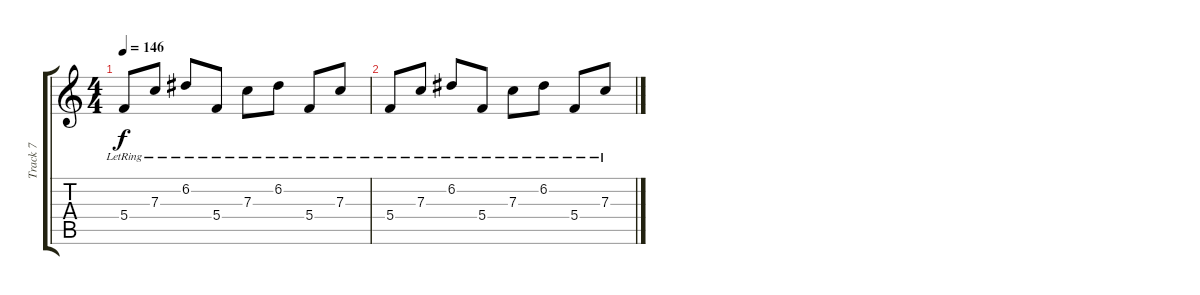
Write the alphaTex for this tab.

\track ("Track 7" "Track 7") {instrument acousticguitarsteel bank 255}
\staff {score tabs}
\tuning (D4 A3 F3 C3 G2 C2) {hide}
\ts (4 4)
\tempo 146
\clef g2
\ks c
5.4{lr}.8{dy f} 7.3{lr}.8 6.2{lr}.8 5.4{lr}.8 7.3{lr}.8 6.2{lr}.8 5.4{lr}.8 7.3{lr}.8 |
5.4{lr}.8 7.3{lr}.8 6.2{lr}.8 5.4{lr}.8 7.3{lr}.8 6.2{lr}.8 5.4{lr}.8 7.3{lr}.8
